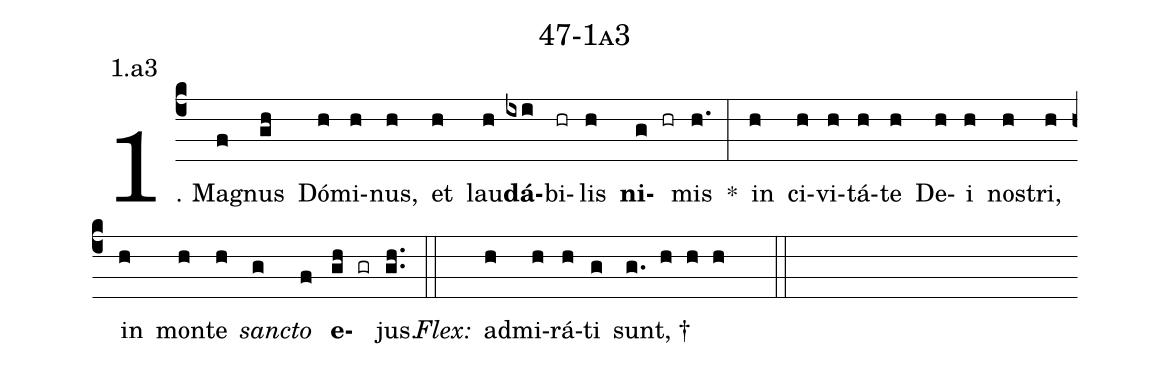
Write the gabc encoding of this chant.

name: 47-1a3;
annotation: 1.a3;
%%
(c4)1. Ma(f)gnus(gh) Dó(h)mi(h)nus,(h) et(h) lau(h)<b>dá</b>(ixi)bi(hr)lis(h) <b>ni</b>(g hr)mis(h.) *(:) in(h) ci(h)vi(h)tá(h)te(h) De(h)i(h) nos(h)tri,(h) in(h) mon(h)te(h) <i>sanc</i>(g)<i>to</i>(f) <b>e</b>(gh gr)jus.(gh..) (::)
<i>Flex:</i>()  ad(h)mi(h)rá(h)ti(g) sunt, †(g. h h h  ::)
